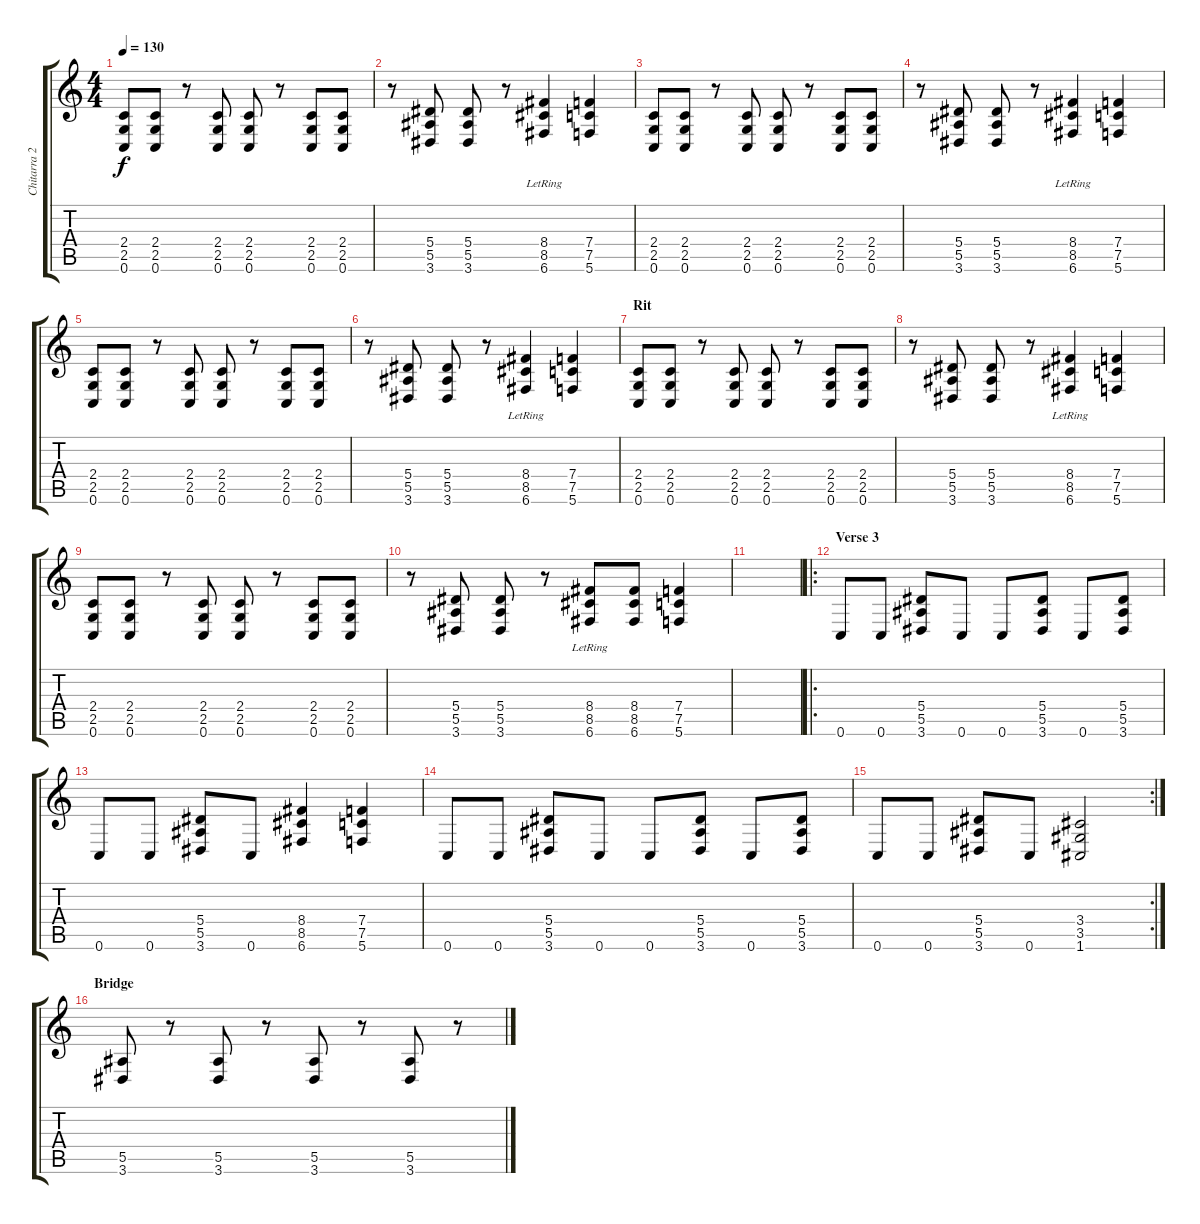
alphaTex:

\track ("Chitarra 2" "Chitarra 2") {instrument distortionguitar}
\staff {score tabs}
\tuning (C4 G3 Eb3 Bb2 F2 C2) {hide}
\ts (4 4)
\tempo 130
\clef g2
\ks c
(2.4 2.5 0.6).8{dy f} (2.4 2.5 0.6).8 r.8 (2.4 2.5 0.6).8 (2.4 2.5 0.6).8 r.8 (2.4 2.5 0.6).8 (2.4 2.5 0.6).8 |
r.8 (5.4 5.5 3.6).8 (5.4 5.5 3.6).8 r.8 (8.4{lr} 8.5{lr} 6.6{lr}).4 (7.4 7.5 5.6).4 |
(2.4 2.5 0.6).8 (2.4 2.5 0.6).8 r.8 (2.4 2.5 0.6).8 (2.4 2.5 0.6).8 r.8 (2.4 2.5 0.6).8 (2.4 2.5 0.6).8 |
r.8 (5.4 5.5 3.6).8 (5.4 5.5 3.6).8 r.8 (8.4{lr} 8.5{lr} 6.6{lr}).4 (7.4 7.5 5.6).4 |
(2.4 2.5 0.6).8 (2.4 2.5 0.6).8 r.8 (2.4 2.5 0.6).8 (2.4 2.5 0.6).8 r.8 (2.4 2.5 0.6).8 (2.4 2.5 0.6).8 |
r.8 (5.4 5.5 3.6).8 (5.4 5.5 3.6).8 r.8 (8.4{lr} 8.5{lr} 6.6{lr}).4 (7.4 7.5 5.6).4 |
\section ("" "Rit")
(2.4 2.5 0.6).8{volume 13} (2.4 2.5 0.6).8 r.8 (2.4 2.5 0.6).8 (2.4 2.5 0.6).8 r.8 (2.4 2.5 0.6).8 (2.4 2.5 0.6).8 |
r.8 (5.4 5.5 3.6).8 (5.4 5.5 3.6).8 r.8 (8.4{lr} 8.5{lr} 6.6{lr}).4 (7.4 7.5 5.6).4 |
(2.4 2.5 0.6).8 (2.4 2.5 0.6).8 r.8 (2.4 2.5 0.6).8 (2.4 2.5 0.6).8 r.8 (2.4 2.5 0.6).8 (2.4 2.5 0.6).8 |
r.8 (5.4 5.5 3.6).8 (5.4 5.5 3.6).8 r.8 (8.4{lr} 8.5{lr} 6.6{lr}).8 (8.4 8.5 6.6).8 (7.4 7.5 5.6).4 |
|
\ro
\section ("" "Verse 3")
0.6.8 0.6.8 (5.4 5.5 3.6).8 0.6.8 0.6.8 (5.4 5.5 3.6).8 0.6.8 (5.4 5.5 3.6).8 |
0.6.8 0.6.8 (5.4 5.5 3.6).8 0.6.8 (8.4 8.5 6.6).4 (7.4 7.5 5.6).4 |
0.6.8 0.6.8 (5.4 5.5 3.6).8 0.6.8 0.6.8 (5.4 5.5 3.6).8 0.6.8 (5.4 5.5 3.6).8 |
\rc 2
0.6.8 0.6.8 (5.4 5.5 3.6).8 0.6.8 (3.4 3.5 1.6).2 |
\section ("" "Bridge")
(5.5 3.6).8 r.8 (5.5 3.6).8 r.8 (5.5 3.6).8 r.8 (5.5 3.6).8 r.8
